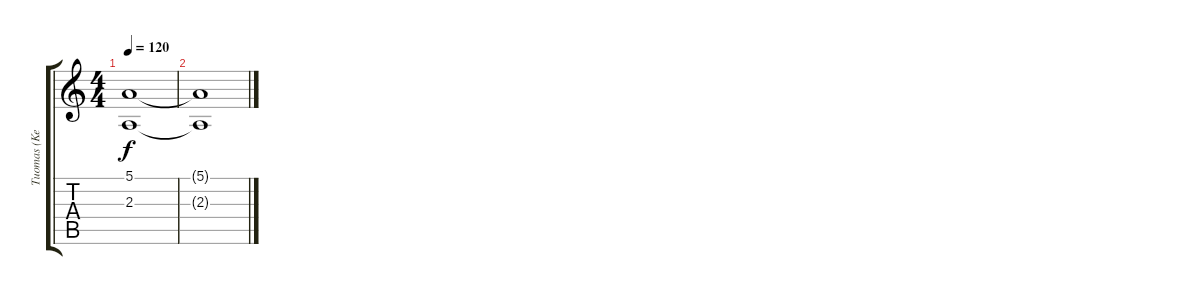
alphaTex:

\track ("Tuomas (Keyboards)" "Tuomas (Ke") {instrument pad4choir}
\staff {score tabs}
\tuning (E4 B3 G3 D3 A2 E2) {hide}
\ts (4 4)
\tempo 120
\clef g2
\ks c
(5.1 2.3).1{dy f} |
(5.1{t} 2.3{t}).1{volume 0}
